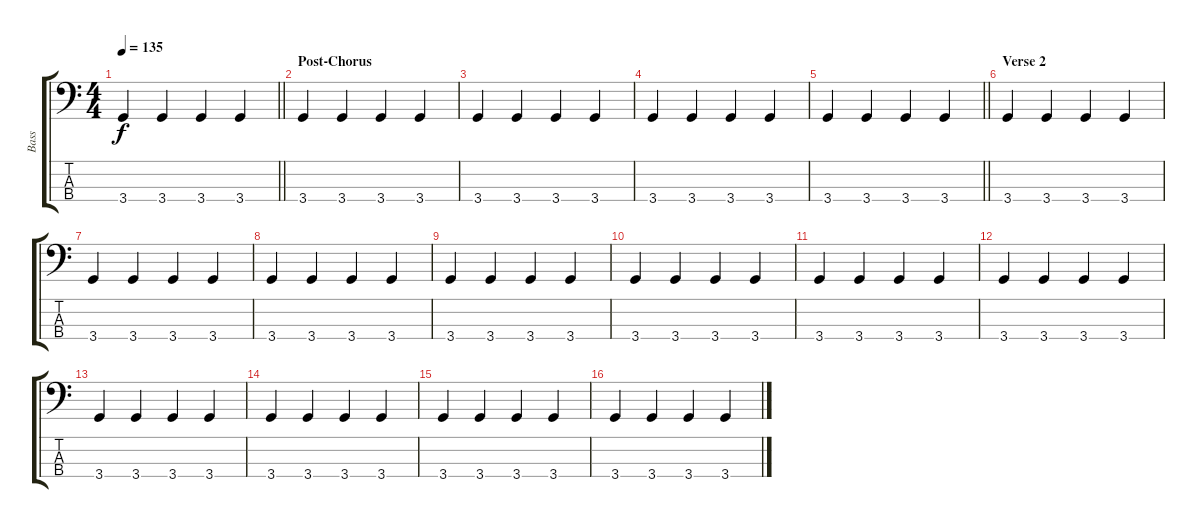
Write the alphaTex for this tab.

\track ("Bass" "Bass") {instrument electricbassfinger}
\staff {score tabs}
\tuning (G2 D2 A1 E1) {hide}
\ts (4 4)
\tempo 135
\clef f4
\barLineRight lightlight
\ks c
3.4.4{dy f} 3.4.4 3.4.4 3.4.4 |
\section ("" "Post-Chorus")
3.4.4 3.4.4 3.4.4 3.4.4 |
3.4.4 3.4.4 3.4.4 3.4.4 |
3.4.4 3.4.4 3.4.4 3.4.4 |
\barLineRight lightlight
3.4.4 3.4.4 3.4.4 3.4.4 |
\section ("" "Verse 2")
3.4.4 3.4.4 3.4.4 3.4.4 |
3.4.4 3.4.4 3.4.4 3.4.4 |
3.4.4 3.4.4 3.4.4 3.4.4 |
3.4.4 3.4.4 3.4.4 3.4.4 |
3.4.4 3.4.4 3.4.4 3.4.4 |
3.4.4 3.4.4 3.4.4 3.4.4 |
3.4.4 3.4.4 3.4.4 3.4.4 |
3.4.4 3.4.4 3.4.4 3.4.4 |
3.4.4 3.4.4 3.4.4 3.4.4 |
3.4.4 3.4.4 3.4.4 3.4.4 |
3.4.4 3.4.4 3.4.4 3.4.4
